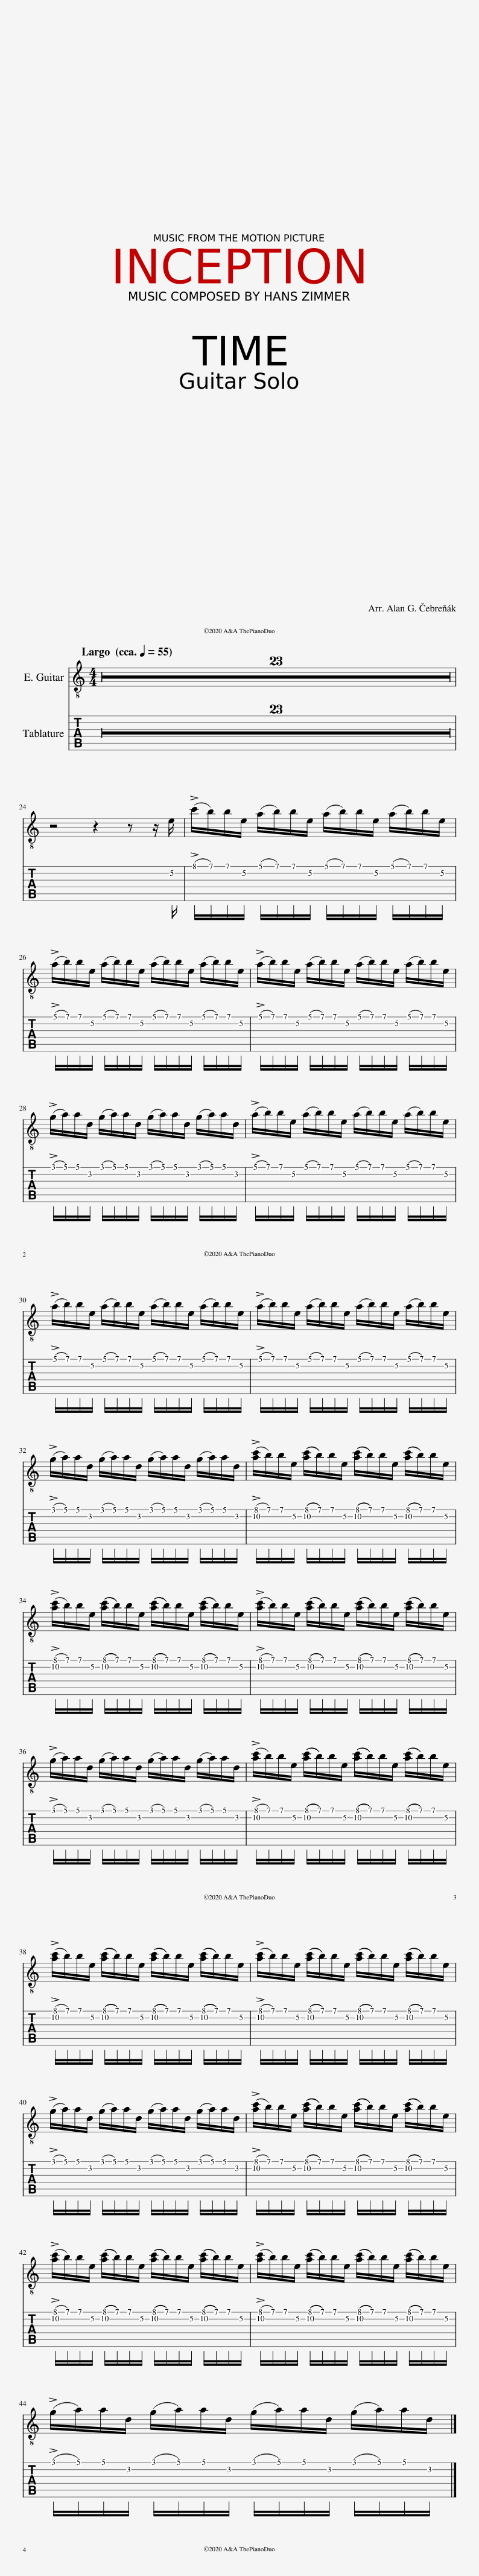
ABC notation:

X:1
%%score 1 2
L:1/8
Q:1/4=55
M:4/4
I:linebreak $
K:C
V:1 treble-8
V:2 tab stafflines=6 strings=E2,A2,D3,G3,B3,E4
V:1
 z8 | z8 | z8 | z8 | z8 | %5
 z8 | z8 | z8 | z8 | z8 | %10
 z8 | z8 | z8 | z8 | z8 | %15
 z8 | z8 | z8 | z8 | z8 | %20
 z8 | z8 | z8 |$ z4 z2 z z/ e/ | (!>!c'/b/)b/e/ (a/b/)b/e/ (a/b/)b/e/ (a/b/)b/e/ |$ %25
 (!>!a/b/)b/e/ (a/b/)b/e/ (a/b/)b/e/ (a/b/)b/e/ | (!>!a/b/)b/e/ (a/b/)b/e/ (a/b/)b/e/ (a/b/)b/e/ |$ (!>!g/a/)a/d/ (g/a/)a/d/ (g/a/)a/d/ (g/a/)a/d/ | (!>!a/b/)b/e/ (a/b/)b/e/ (a/b/)b/e/ (a/b/)b/e/ |$ (!>!a/b/)b/e/ (a/b/)b/e/ (a/b/)b/e/ (a/b/)b/e/ | %30
 (!>!a/b/)b/e/ (a/b/)b/e/ (a/b/)b/e/ (a/b/)b/e/ |$ (!>!g/a/)a/d/ (g/a/)a/d/ (g/a/)a/d/ (g/a/)a/d/ | (!>![ac']/b/)b/e/ (([ac']/b/))b/e/ (([ac']/b/))b/e/ (([ac']/b/))b/e/ |$ (!>![ac']/b/)b/e/ (([ac']/b/))b/e/ (([ac']/b/))b/e/ (([ac']/b/))b/e/ | (!>![ac']/b/)b/e/ (([ac']/b/))b/e/ (([ac']/b/))b/e/ (([ac']/b/))b/e/ |$ %35
 (!>!g/a/)a/d/ (g/a/)a/d/ (g/a/)a/d/ (g/a/)a/d/ | (!>![ac']/b/)b/e/ (([ac']/b/))b/e/ (([ac']/b/))b/e/ (([ac']/b/))b/e/ |$ (!>![ac']/b/)b/e/ (([ac']/b/))b/e/ (([ac']/b/))b/e/ (([ac']/b/))b/e/ | (!>![ac']/b/)b/e/ (([ac']/b/))b/e/ (([ac']/b/))b/e/ (([ac']/b/))b/e/ |$ (!>!g/a/)a/d/ (g/a/)a/d/ (g/a/)a/d/ (g/a/)a/d/ | %40
 (!>![ac']/b/)b/e/ (([ac']/b/))b/e/ (([ac']/b/))b/e/ (([ac']/b/))b/e/ |$ (!>![ac']/b/)b/e/ (([ac']/b/))b/e/ (([ac']/b/))b/e/ (([ac']/b/))b/e/ | (!>![ac']/b/)b/e/ (([ac']/b/))b/e/ (([ac']/b/))b/e/ (([ac']/b/))b/e/ |$ (!>!g/a/)a/d/ (g/a/)a/d/ (g/a/)a/d/ (g/a/)a/d/ |] %44
V:2
 x8 | x8 | x8 | x8 | x8 | %5
 x8 | x8 | x8 | x8 | x8 | %10
 x8 | x8 | x8 | x8 | x8 | %15
 x8 | x8 | x8 | x8 | x8 | %20
 x8 | x8 | x8 |$ x4 x2 x x/ !2!E/ | (!>!!1!c/!1!B/)!1!B/!2!E/ (!1!A/!1!B/)!1!B/!2!E/ (!1!A/!1!B/)!1!B/!2!E/ (!1!A/!1!B/)!1!B/!2!E/ |$ %25
 (!>!!1!A/!1!B/)!1!B/!2!E/ (!1!A/!1!B/)!1!B/!2!E/ (!1!A/!1!B/)!1!B/!2!E/ (!1!A/!1!B/)!1!B/!2!E/ | (!>!!1!A/!1!B/)!1!B/!2!E/ (!1!A/!1!B/)!1!B/!2!E/ (!1!A/!1!B/)!1!B/!2!E/ (!1!A/!1!B/)!1!B/!2!E/ |$ (!>!!1!G/!1!A/)!1!A/!2!D/ (!1!G/!1!A/)!1!A/!2!D/ (!1!G/!1!A/)!1!A/!2!D/ (!1!G/!1!A/)!1!A/!2!D/ | (!>!!1!A/!1!B/)!1!B/!2!E/ (!1!A/!1!B/)!1!B/!2!E/ (!1!A/!1!B/)!1!B/!2!E/ (!1!A/!1!B/)!1!B/!2!E/ |$ (!>!!1!A/!1!B/)!1!B/!2!E/ (!1!A/!1!B/)!1!B/!2!E/ (!1!A/!1!B/)!1!B/!2!E/ (!1!A/!1!B/)!1!B/!2!E/ | %30
 (!>!!1!A/!1!B/)!1!B/!2!E/ (!1!A/!1!B/)!1!B/!2!E/ (!1!A/!1!B/)!1!B/!2!E/ (!1!A/!1!B/)!1!B/!2!E/ |$ (!>!!1!G/!1!A/)!1!A/!2!D/ (!1!G/!1!A/)!1!A/!2!D/ (!1!G/!1!A/)!1!A/!2!D/ (!1!G/!1!A/)!1!A/!2!D/ | (!>![!2!A!1!c]/!1!B/)!1!B/!2!E/ (([!2!A!1!c]/!1!B/))!1!B/!2!E/ (([!2!A!1!c]/!1!B/))!1!B/!2!E/ (([!2!A!1!c]/!1!B/))!1!B/!2!E/ |$ (!>![!2!A!1!c]/!1!B/)!1!B/!2!E/ (([!2!A!1!c]/!1!B/))!1!B/!2!E/ (([!2!A!1!c]/!1!B/))!1!B/!2!E/ (([!2!A!1!c]/!1!B/))!1!B/!2!E/ | (!>![!2!A!1!c]/!1!B/)!1!B/!2!E/ (([!2!A!1!c]/!1!B/))!1!B/!2!E/ (([!2!A!1!c]/!1!B/))!1!B/!2!E/ (([!2!A!1!c]/!1!B/))!1!B/!2!E/ |$ %35
 (!>!!1!G/!1!A/)!1!A/!2!D/ (!1!G/!1!A/)!1!A/!2!D/ (!1!G/!1!A/)!1!A/!2!D/ (!1!G/!1!A/)!1!A/!2!D/ | (!>![!2!A!1!c]/!1!B/)!1!B/!2!E/ (([!2!A!1!c]/!1!B/))!1!B/!2!E/ (([!2!A!1!c]/!1!B/))!1!B/!2!E/ (([!2!A!1!c]/!1!B/))!1!B/!2!E/ |$ (!>![!2!A!1!c]/!1!B/)!1!B/!2!E/ (([!2!A!1!c]/!1!B/))!1!B/!2!E/ (([!2!A!1!c]/!1!B/))!1!B/!2!E/ (([!2!A!1!c]/!1!B/))!1!B/!2!E/ | (!>![!2!A!1!c]/!1!B/)!1!B/!2!E/ (([!2!A!1!c]/!1!B/))!1!B/!2!E/ (([!2!A!1!c]/!1!B/))!1!B/!2!E/ (([!2!A!1!c]/!1!B/))!1!B/!2!E/ |$ (!>!!1!G/!1!A/)!1!A/!2!D/ (!1!G/!1!A/)!1!A/!2!D/ (!1!G/!1!A/)!1!A/!2!D/ (!1!G/!1!A/)!1!A/!2!D/ | %40
 (!>![!2!A!1!c]/!1!B/)!1!B/!2!E/ (([!2!A!1!c]/!1!B/))!1!B/!2!E/ (([!2!A!1!c]/!1!B/))!1!B/!2!E/ (([!2!A!1!c]/!1!B/))!1!B/!2!E/ |$ (!>![!2!A!1!c]/!1!B/)!1!B/!2!E/ (([!2!A!1!c]/!1!B/))!1!B/!2!E/ (([!2!A!1!c]/!1!B/))!1!B/!2!E/ (([!2!A!1!c]/!1!B/))!1!B/!2!E/ | (!>![!2!A!1!c]/!1!B/)!1!B/!2!E/ (([!2!A!1!c]/!1!B/))!1!B/!2!E/ (([!2!A!1!c]/!1!B/))!1!B/!2!E/ (([!2!A!1!c]/!1!B/))!1!B/!2!E/ |$ (!>!!1!G/!1!A/)!1!A/!2!D/ (!1!G/!1!A/)!1!A/!2!D/ (!1!G/!1!A/)!1!A/!2!D/ (!1!G/!1!A/)!1!A/!2!D/ |] %44
